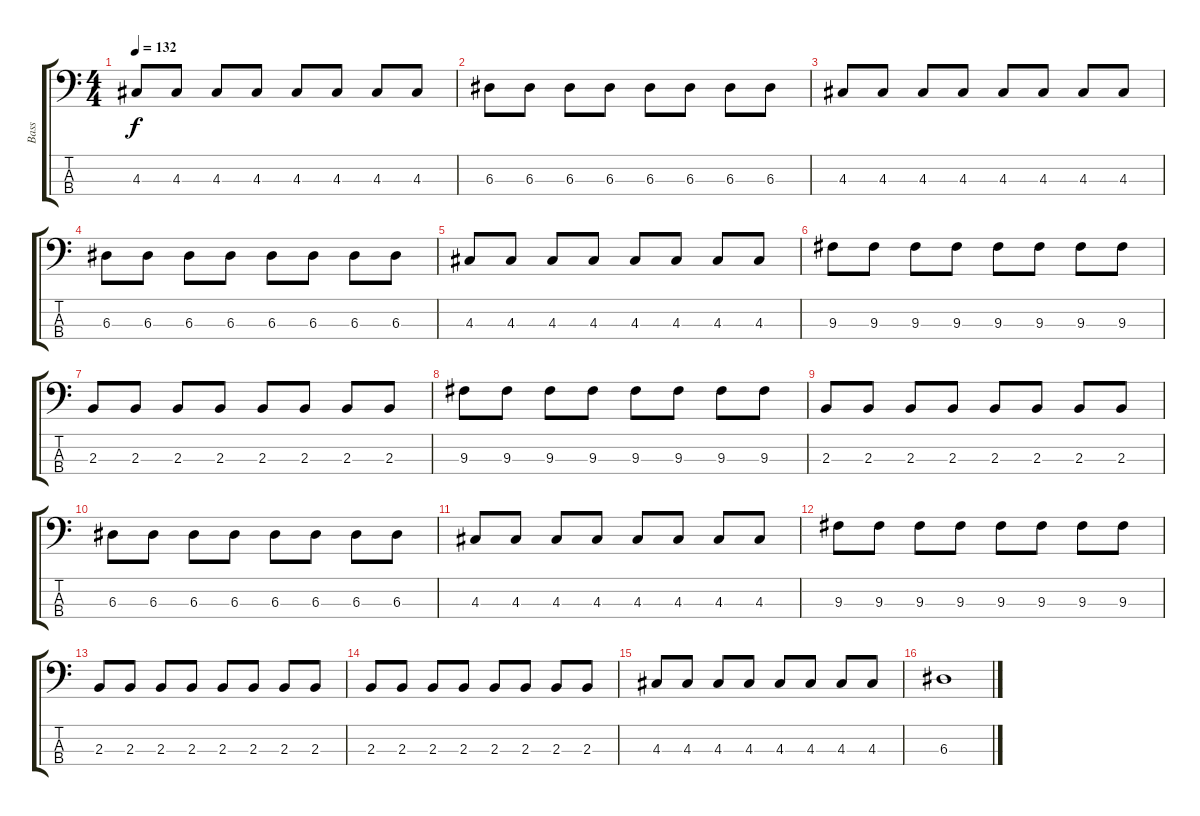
\track ("Bass" "Bass") {instrument electricbassfinger}
\staff {score tabs}
\tuning (G2 D2 A1 E1) {hide}
\ts (4 4)
\tempo 132
\clef f4
\ks c
4.3.8{dy f} 4.3.8 4.3.8 4.3.8 4.3.8 4.3.8 4.3.8 4.3.8 |
6.3.8 6.3.8 6.3.8 6.3.8 6.3.8 6.3.8 6.3.8 6.3.8 |
4.3.8 4.3.8 4.3.8 4.3.8 4.3.8 4.3.8 4.3.8 4.3.8 |
6.3.8 6.3.8 6.3.8 6.3.8 6.3.8 6.3.8 6.3.8 6.3.8 |
4.3.8 4.3.8 4.3.8 4.3.8 4.3.8 4.3.8 4.3.8 4.3.8 |
9.3.8 9.3.8 9.3.8 9.3.8 9.3.8 9.3.8 9.3.8 9.3.8 |
2.3.8 2.3.8 2.3.8 2.3.8 2.3.8 2.3.8 2.3.8 2.3.8 |
9.3.8 9.3.8 9.3.8 9.3.8 9.3.8 9.3.8 9.3.8 9.3.8 |
2.3.8 2.3.8 2.3.8 2.3.8 2.3.8 2.3.8 2.3.8 2.3.8 |
6.3.8 6.3.8 6.3.8 6.3.8 6.3.8 6.3.8 6.3.8 6.3.8 |
4.3.8 4.3.8 4.3.8 4.3.8 4.3.8 4.3.8 4.3.8 4.3.8 |
9.3.8 9.3.8 9.3.8 9.3.8 9.3.8 9.3.8 9.3.8 9.3.8 |
2.3.8 2.3.8 2.3.8 2.3.8 2.3.8 2.3.8 2.3.8 2.3.8 |
2.3.8 2.3.8 2.3.8 2.3.8 2.3.8 2.3.8 2.3.8 2.3.8 |
4.3.8 4.3.8 4.3.8 4.3.8 4.3.8 4.3.8 4.3.8 4.3.8 |
6.3.1
